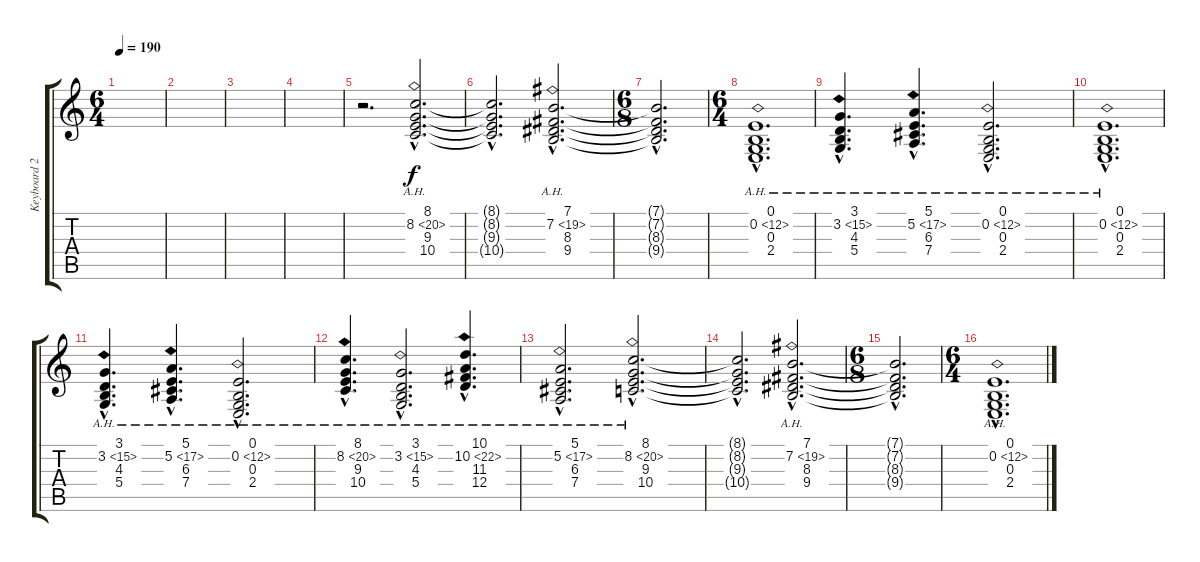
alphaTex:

\track ("Keyboard 2" "Keyboard 2") {instrument choiraahs}
\staff {score tabs}
\tuning (E4 B3 G3 D3 A2 E2) {hide}
\ts (6 4)
\tempo 190
\clef g2
\ks c
|
|
|
|
r.2{d} (8.1{hac} 8.2{ah 12 hac} 9.3{hac} 10.4{hac}).2{d} |
(8.1{hac t} 8.2{hac t} 9.3{hac t} 10.4{hac t}).2{d} (7.1{hac} 7.2{ah 12 hac} 8.3{hac} 9.4{hac}).2{d} |
\ts (6 8)
(7.1{hac t} 7.2{hac t} 8.3{hac t} 9.4{hac t}).2{d} |
\ts (6 4)
(0.1{hac} 0.2{ah 12 hac} 0.3{hac} 2.4{hac}).1{d} |
(3.1{hac} 3.2{ah 12 hac} 4.3{hac} 5.4{hac}).4{d} (5.1{hac} 5.2{ah 12 hac} 6.3{hac} 7.4{hac}).4{d} (0.1{hac} 0.2{ah 12 hac} 0.3{hac} 2.4{hac}).2{d} |
(0.1{hac} 0.2{ah 12 hac} 0.3{hac} 2.4{hac}).1{d} |
(3.1{hac} 3.2{ah 12 hac} 4.3{hac} 5.4{hac}).4{d} (5.1{hac} 5.2{ah 12 hac} 6.3{hac} 7.4{hac}).4{d} (0.1{hac} 0.2{ah 12 hac} 0.3{hac} 2.4{hac}).2{d} |
(8.1{hac} 8.2{ah 12 hac} 9.3{hac} 10.4{hac}).4{d} (3.1{hac} 3.2{ah 12 hac} 4.3{hac} 5.4{hac}).2{d} (10.1{hac} 10.2{ah 12 hac} 11.3{hac} 12.4{hac}).4{d} |
(5.1{hac} 5.2{ah 12 hac} 6.3{hac} 7.4{hac}).2{d} (8.1{hac} 8.2{ah 12 hac} 9.3{hac} 10.4{hac}).2{d} |
(8.1{hac t} 8.2{hac t} 9.3{hac t} 10.4{hac t}).2{d} (7.1{hac} 7.2{ah 12 hac} 8.3{hac} 9.4{hac}).2{d} |
\ts (6 8)
(7.1{hac t} 7.2{hac t} 8.3{hac t} 9.4{hac t}).2{d} |
\ts (6 4)
(0.1{hac} 0.2{ah 12 hac} 0.3{hac} 2.4{hac}).1{d}
